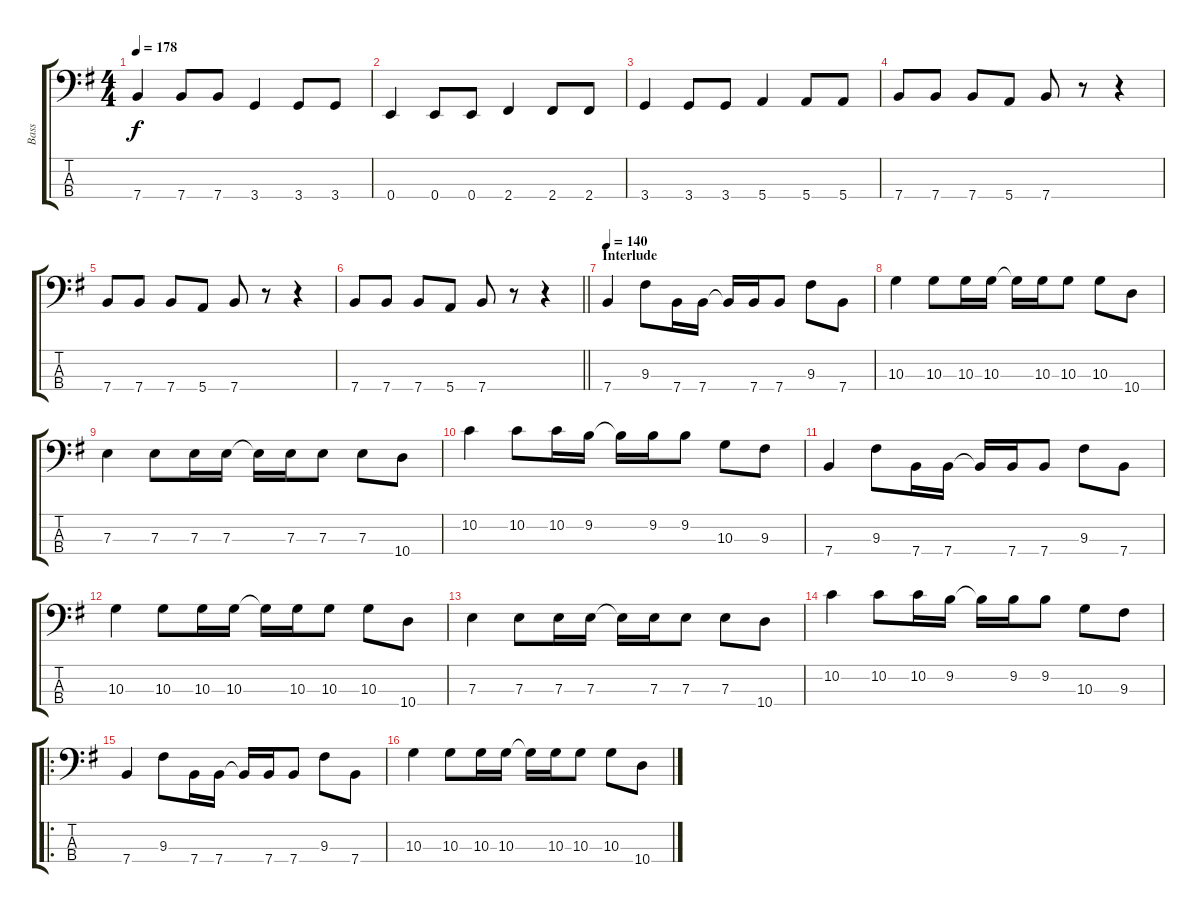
\track ("Bass" "Bass") {instrument electricbasspick}
\staff {score tabs}
\tuning (G2 D2 A1 E1) {hide}
\ts (4 4)
\tempo 178
\clef f4
\ks g
7.4.4{dy f} 7.4.8 7.4.8 3.4.4 3.4.8 3.4.8 |
0.4.4 0.4.8 0.4.8 2.4.4 2.4.8 2.4.8 |
3.4.4 3.4.8 3.4.8 5.4.4 5.4.8 5.4.8 |
7.4.8 7.4.8 7.4.8 5.4.8 7.4.8 r.8 r.4 |
7.4.8 7.4.8 7.4.8 5.4.8 7.4.8 r.8 r.4 |
\barLineRight lightlight
7.4.8 7.4.8 7.4.8 5.4.8 7.4.8 r.8 r.4 |
\section ("" "Interlude")
\tempo 140
7.4.4 9.3.8 7.4.16 7.4.16 7.4{t}.16 7.4.16 7.4.8 9.3.8 7.4.8 |
10.3.4 10.3.8 10.3.16 10.3.16 10.3{t}.16 10.3.16 10.3.8 10.3.8 10.4.8 |
7.3.4 7.3.8 7.3.16 7.3.16 7.3{t}.16 7.3.16 7.3.8 7.3.8 10.4.8 |
10.2.4 10.2.8 10.2.16 9.2.16 9.2{t}.16 9.2.16 9.2.8 10.3.8 9.3.8 |
7.4.4 9.3.8 7.4.16 7.4.16 7.4{t}.16 7.4.16 7.4.8 9.3.8 7.4.8 |
10.3.4 10.3.8 10.3.16 10.3.16 10.3{t}.16 10.3.16 10.3.8 10.3.8 10.4.8 |
7.3.4 7.3.8 7.3.16 7.3.16 7.3{t}.16 7.3.16 7.3.8 7.3.8 10.4.8 |
10.2.4 10.2.8 10.2.16 9.2.16 9.2{t}.16 9.2.16 9.2.8 10.3.8 9.3.8 |
\ro
7.4.4 9.3.8 7.4.16 7.4.16 7.4{t}.16 7.4.16 7.4.8 9.3.8 7.4.8 |
10.3.4 10.3.8 10.3.16 10.3.16 10.3{t}.16 10.3.16 10.3.8 10.3.8 10.4.8
